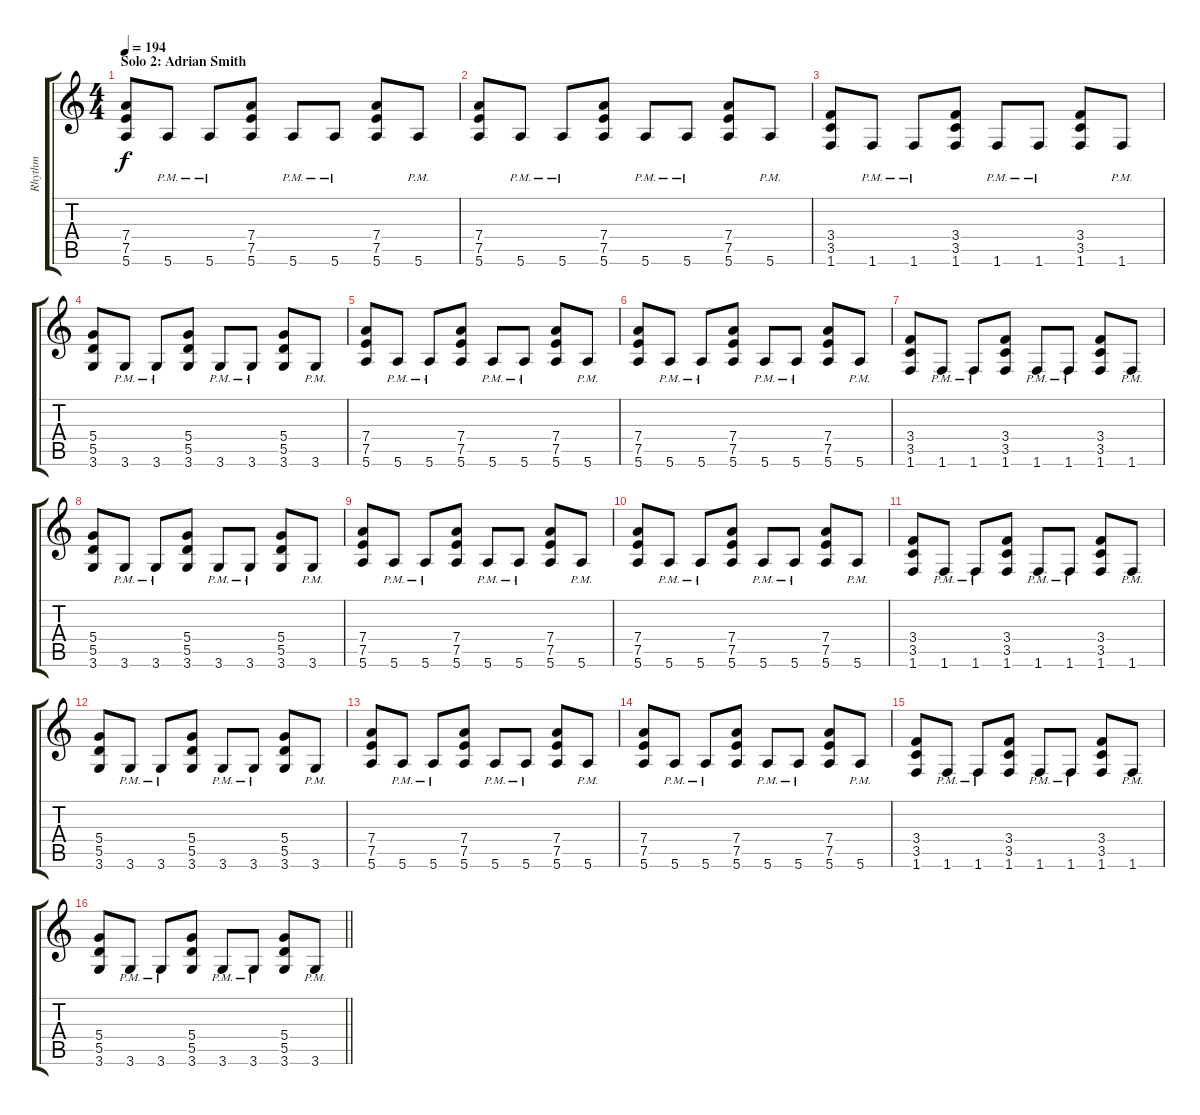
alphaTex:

\track ("Rhythm" "Rhythm") {instrument distortionguitar}
\staff {score tabs}
\tuning (E4 B3 G3 D3 A2 E2) {hide}
\ts (4 4)
\section ("" "Solo 2: Adrian Smith")
\tempo 194
\clef g2
\ks aminor
(7.4 7.5 5.6).8{dy f} 5.6{pm}.8 5.6{pm}.8 (7.4 7.5 5.6).8 5.6{pm}.8 5.6{pm}.8 (7.4 7.5 5.6).8 5.6{pm}.8 |
(7.4 7.5 5.6).8 5.6{pm}.8 5.6{pm}.8 (7.4 7.5 5.6).8 5.6{pm}.8 5.6{pm}.8 (7.4 7.5 5.6).8 5.6{pm}.8 |
(3.4 3.5 1.6).8 1.6{pm}.8 1.6{pm}.8 (3.4 3.5 1.6).8 1.6{pm}.8 1.6{pm}.8 (3.4 3.5 1.6).8 1.6{pm}.8 |
(5.4 5.5 3.6).8 3.6{pm}.8 3.6{pm}.8 (5.4 5.5 3.6).8 3.6{pm}.8 3.6{pm}.8 (5.4 5.5 3.6).8 3.6{pm}.8 |
(7.4 7.5 5.6).8 5.6{pm}.8 5.6{pm}.8 (7.4 7.5 5.6).8 5.6{pm}.8 5.6{pm}.8 (7.4 7.5 5.6).8 5.6{pm}.8 |
(7.4 7.5 5.6).8 5.6{pm}.8 5.6{pm}.8 (7.4 7.5 5.6).8 5.6{pm}.8 5.6{pm}.8 (7.4 7.5 5.6).8 5.6{pm}.8 |
(3.4 3.5 1.6).8 1.6{pm}.8 1.6{pm}.8 (3.4 3.5 1.6).8 1.6{pm}.8 1.6{pm}.8 (3.4 3.5 1.6).8 1.6{pm}.8 |
(5.4 5.5 3.6).8 3.6{pm}.8 3.6{pm}.8 (5.4 5.5 3.6).8 3.6{pm}.8 3.6{pm}.8 (5.4 5.5 3.6).8 3.6{pm}.8 |
(7.4 7.5 5.6).8 5.6{pm}.8 5.6{pm}.8 (7.4 7.5 5.6).8 5.6{pm}.8 5.6{pm}.8 (7.4 7.5 5.6).8 5.6{pm}.8 |
(7.4 7.5 5.6).8 5.6{pm}.8 5.6{pm}.8 (7.4 7.5 5.6).8 5.6{pm}.8 5.6{pm}.8 (7.4 7.5 5.6).8 5.6{pm}.8 |
(3.4 3.5 1.6).8 1.6{pm}.8 1.6{pm}.8 (3.4 3.5 1.6).8 1.6{pm}.8 1.6{pm}.8 (3.4 3.5 1.6).8 1.6{pm}.8 |
(5.4 5.5 3.6).8 3.6{pm}.8 3.6{pm}.8 (5.4 5.5 3.6).8 3.6{pm}.8 3.6{pm}.8 (5.4 5.5 3.6).8 3.6{pm}.8 |
(7.4 7.5 5.6).8 5.6{pm}.8 5.6{pm}.8 (7.4 7.5 5.6).8 5.6{pm}.8 5.6{pm}.8 (7.4 7.5 5.6).8 5.6{pm}.8 |
(7.4 7.5 5.6).8 5.6{pm}.8 5.6{pm}.8 (7.4 7.5 5.6).8 5.6{pm}.8 5.6{pm}.8 (7.4 7.5 5.6).8 5.6{pm}.8 |
(3.4 3.5 1.6).8 1.6{pm}.8 1.6{pm}.8 (3.4 3.5 1.6).8 1.6{pm}.8 1.6{pm}.8 (3.4 3.5 1.6).8 1.6{pm}.8 |
\barLineRight lightlight
(5.4 5.5 3.6).8 3.6{pm}.8 3.6{pm}.8 (5.4 5.5 3.6).8 3.6{pm}.8 3.6{pm}.8 (5.4 5.5 3.6).8 3.6{pm}.8
